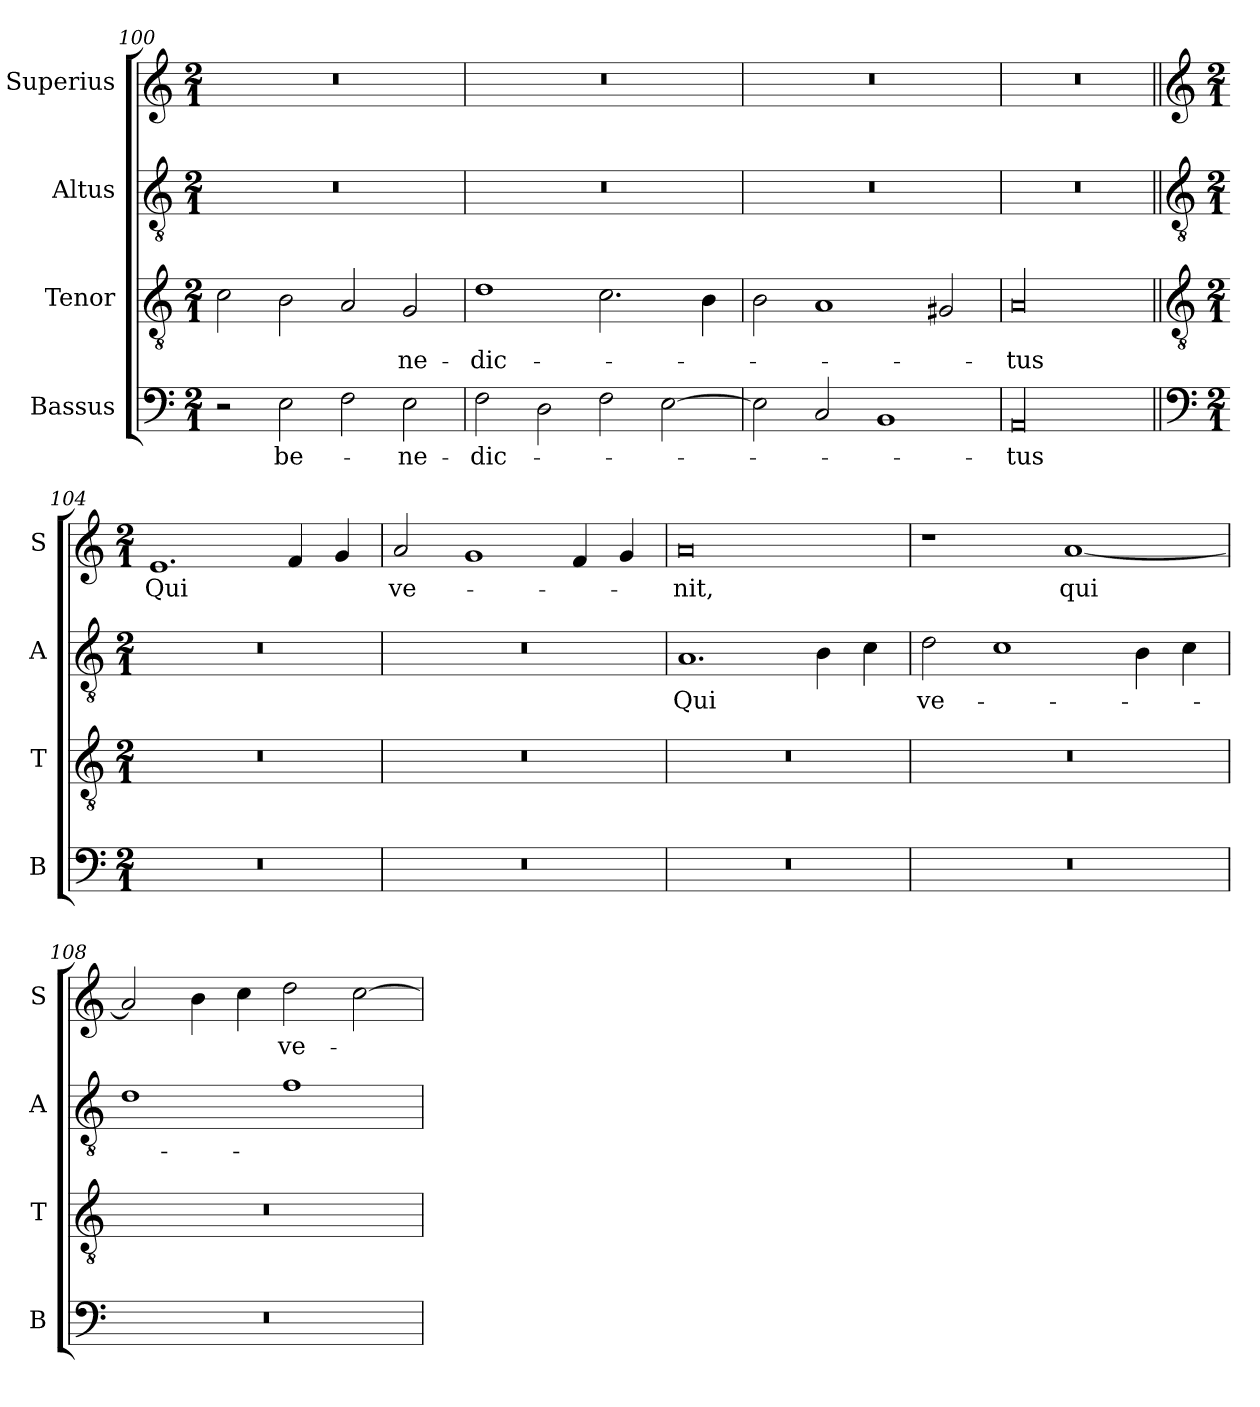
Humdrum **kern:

**kern	**text	**kern	**text	**kern	**text	**kern	**text
*part4	*part4	*part3	*part3	*part2	*part2	*part1	*part1
*staff4	*staff4	*staff3	*staff3	*staff2	*staff2	*staff1	*staff1
*I"Bassus	*	*I"Tenor	*	*I"Altus	*	*I"Superius	*
*I'B	*	*I'T	*	*I'A	*	*I'S	*
*clefF4	*	*clefGv2	*	*clefGv2	*	*clefG2	*
*k[]	*	*k[]	*	*k[]	*	*k[]	*
*M2/1	*	*M2/1	*	*M2/1	*	*M2/1	*
=100	=100	=100	=100	=100	=100	=100	=100
2r	.	2c\	.	0r	.	0r	.
2E\	be-	2B\	.	.	.	.	.
2F\	.	2A/	.	.	.	.	.
2E\	-ne-	2G/	-ne-	.	.	.	.
=101	=101	=101	=101	=101	=101	=101	=101
2F\	-dic-	1d	-dic-	0r	.	0r	.
2D\	.	.	.	.	.	.	.
2F\	.	2.c\	.	.	.	.	.
[2E\	.	.	.	.	.	.	.
.	.	4B\	.	.	.	.	.
=102	=102	=102	=102	=102	=102	=102	=102
2E\]	.	2B\	.	0r	.	0r	.
2C/	.	1A	.	.	.	.	.
1BB	.	.	.	.	.	.	.
.	.	2G#X/	.	.	.	.	.
=103	=103	=103	=103	=103	=103	=103	=103
!LO:N:vis=00	!	!LO:N:vis=00	!	!	!	!	!
0AA/	-tus	0A/	-tus	0r	.	0r	.
!!LO:LB:g=z
=104||	=104||	=104||	=104||	=104||	=104||	=104||	=104||
*clefF4	*	*clefGv2	*	*clefGv2	*	*clefG2	*
*k[]	*	*k[]	*	*k[]	*	*k[]	*
*M2/1	*	*M2/1	*	*M2/1	*	*M2/1	*
0r	.	0r	.	0r	.	1.e	Qui
.	.	.	.	.	.	4f/	.
.	.	.	.	.	.	4g/	.
=105	=105	=105	=105	=105	=105	=105	=105
0r	.	0r	.	0r	.	2a/	ve-
.	.	.	.	.	.	1g	.
.	.	.	.	.	.	4f/	.
.	.	.	.	.	.	4g/	.
=106	=106	=106	=106	=106	=106	=106	=106
0r	.	0r	.	1.A	Qui	0a	-nit,
.	.	.	.	4B\	.	.	.
.	.	.	.	4c\	.	.	.
=107	=107	=107	=107	=107	=107	=107	=107
0r	.	0r	.	2d\	ve-	1r	.
.	.	.	.	1c	.	.	.
.	.	.	.	.	.	[1a	qui
.	.	.	.	4B\	.	.	.
.	.	.	.	4c\	.	.	.
=108	=108	=108	=108	=108	=108	=108	=108
0r	.	0r	.	1d	.	2a/]	.
.	.	.	.	.	.	4b\	.
.	.	.	.	.	.	4cc\	.
.	.	.	.	1f	.	2dd\	ve-
.	.	.	.	.	.	[2cc\	.
=	=	=	=	=	=	=	=
*-	*-	*-	*-	*-	*-	*-	*-
